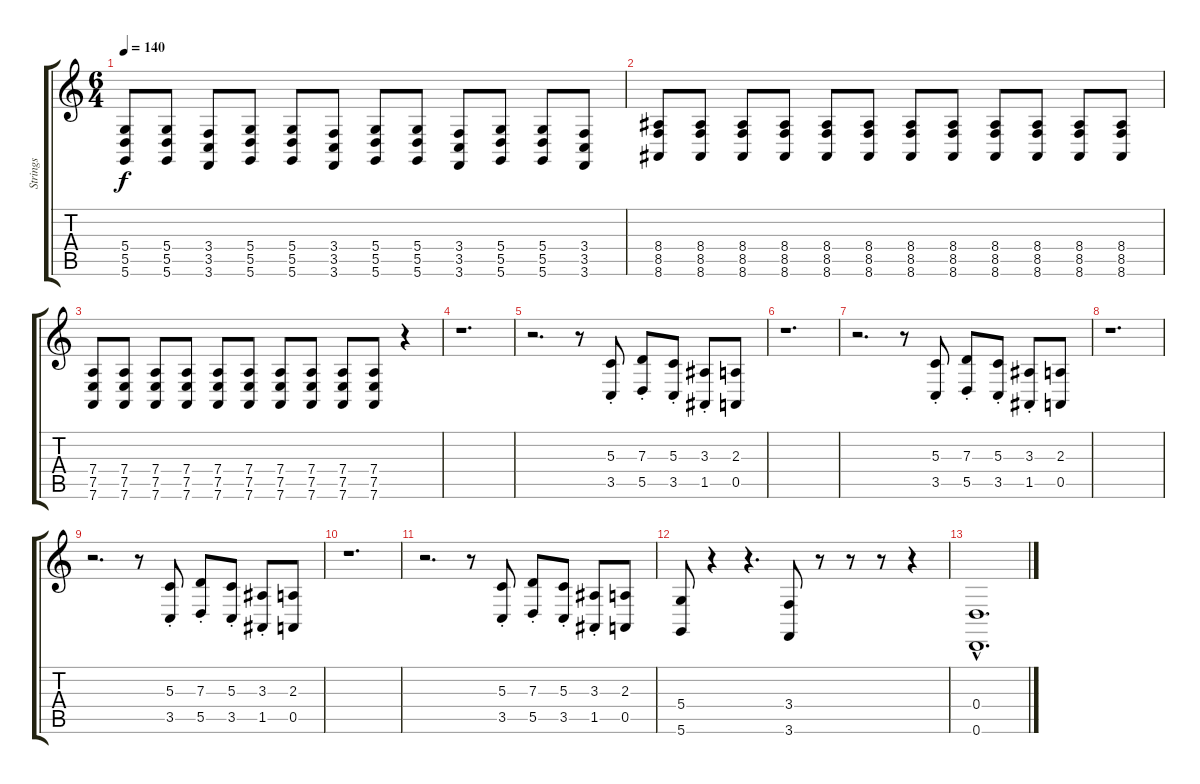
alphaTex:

\track ("Strings" "Strings") {instrument stringensemble1}
\staff {score tabs}
\tuning (E4 B3 G3 D3 A2 D2) {hide}
\ts (6 4)
\tempo 140
\clef g2
\ks c
(5.4 5.5 5.6).8{dy f} (5.4 5.5 5.6).8 (3.4 3.5 3.6).8 (5.4 5.5 5.6).8 (5.4 5.5 5.6).8 (3.4 3.5 3.6).8 (5.4 5.5 5.6).8 (5.4 5.5 5.6).8 (3.4 3.5 3.6).8 (5.4 5.5 5.6).8 (5.4 5.5 5.6).8 (3.4 3.5 3.6).8 |
(8.4 8.5 8.6).8 (8.4 8.5 8.6).8 (8.4 8.5 8.6).8 (8.4 8.5 8.6).8 (8.4 8.5 8.6).8 (8.4 8.5 8.6).8 (8.4 8.5 8.6).8 (8.4 8.5 8.6).8 (8.4 8.5 8.6).8 (8.4 8.5 8.6).8 (8.4 8.5 8.6).8 (8.4 8.5 8.6).8 |
(7.4 7.5 7.6).8 (7.4 7.5 7.6).8 (7.4 7.5 7.6).8 (7.4 7.5 7.6).8 (7.4 7.5 7.6).8 (7.4 7.5 7.6).8 (7.4 7.5 7.6).8 (7.4 7.5 7.6).8 (7.4 7.5 7.6).8 (7.4 7.5 7.6).8 r.4 |
r.1{d} |
r.2{d} r.8 (5.3 3.5{st}).8 (7.3 5.5{st}).8 (5.3 3.5{st}).8 (3.3 1.5{st}).8 (2.3 0.5).8 |
r.1{d} |
r.2{d} r.8 (5.3 3.5{st}).8 (7.3 5.5{st}).8 (5.3 3.5{st}).8 (3.3 1.5{st}).8 (2.3 0.5).8 |
r.1{d} |
r.2{d} r.8 (5.3 3.5{st}).8 (7.3 5.5{st}).8 (5.3 3.5{st}).8 (3.3 1.5{st}).8 (2.3 0.5).8 |
r.1{d} |
r.2{d} r.8 (5.3 3.5{st}).8 (7.3 5.5{st}).8 (5.3 3.5{st}).8 (3.3 1.5{st}).8 (2.3 0.5).8 |
(5.4 5.6).8 r.4 r.4{d} (3.4 3.6).8 r.8 r.8 r.8 r.4 |
(0.4{hac} 0.6{hac}).1{d}
